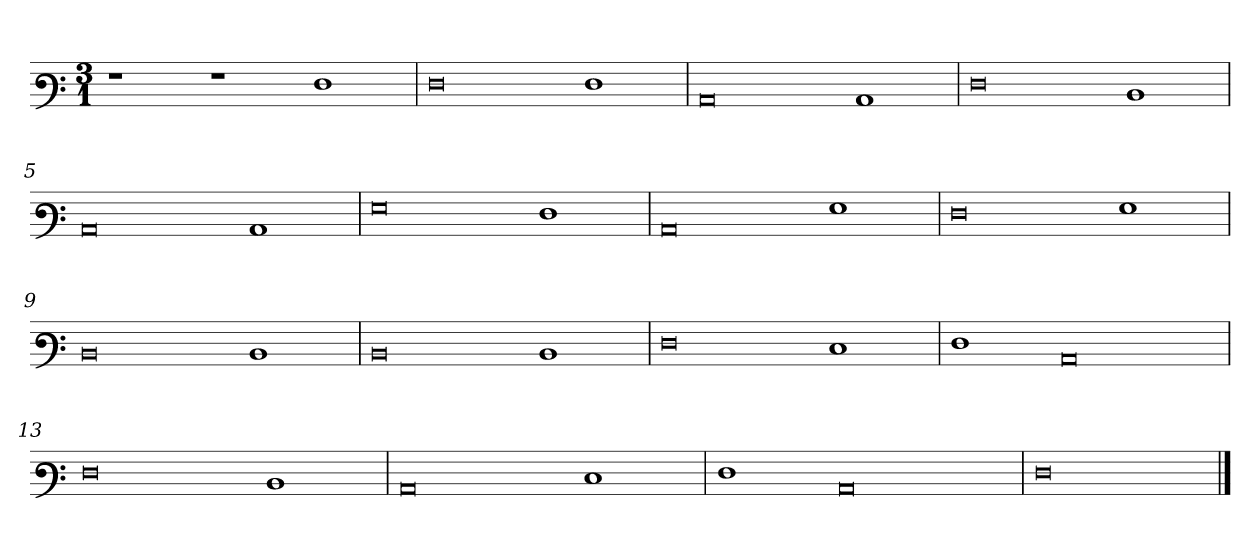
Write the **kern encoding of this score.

**kern
*part1
*staff1
*clefF3
*k[]
*M3/1
=1
1r
1r
1F
=2
0F
1F
=3
0C
1C
=4
0F
1D
=5
0C
1C
=6
0G
1F
=7
0C
1G
=8
0F
1G
=9
0D
1D
=10
0D
1D
=11
0F
1E
=12
1F
0C
=13
0F
1D
=14
0C
1E
=15
1F
0C
=16
0F
==
*-
